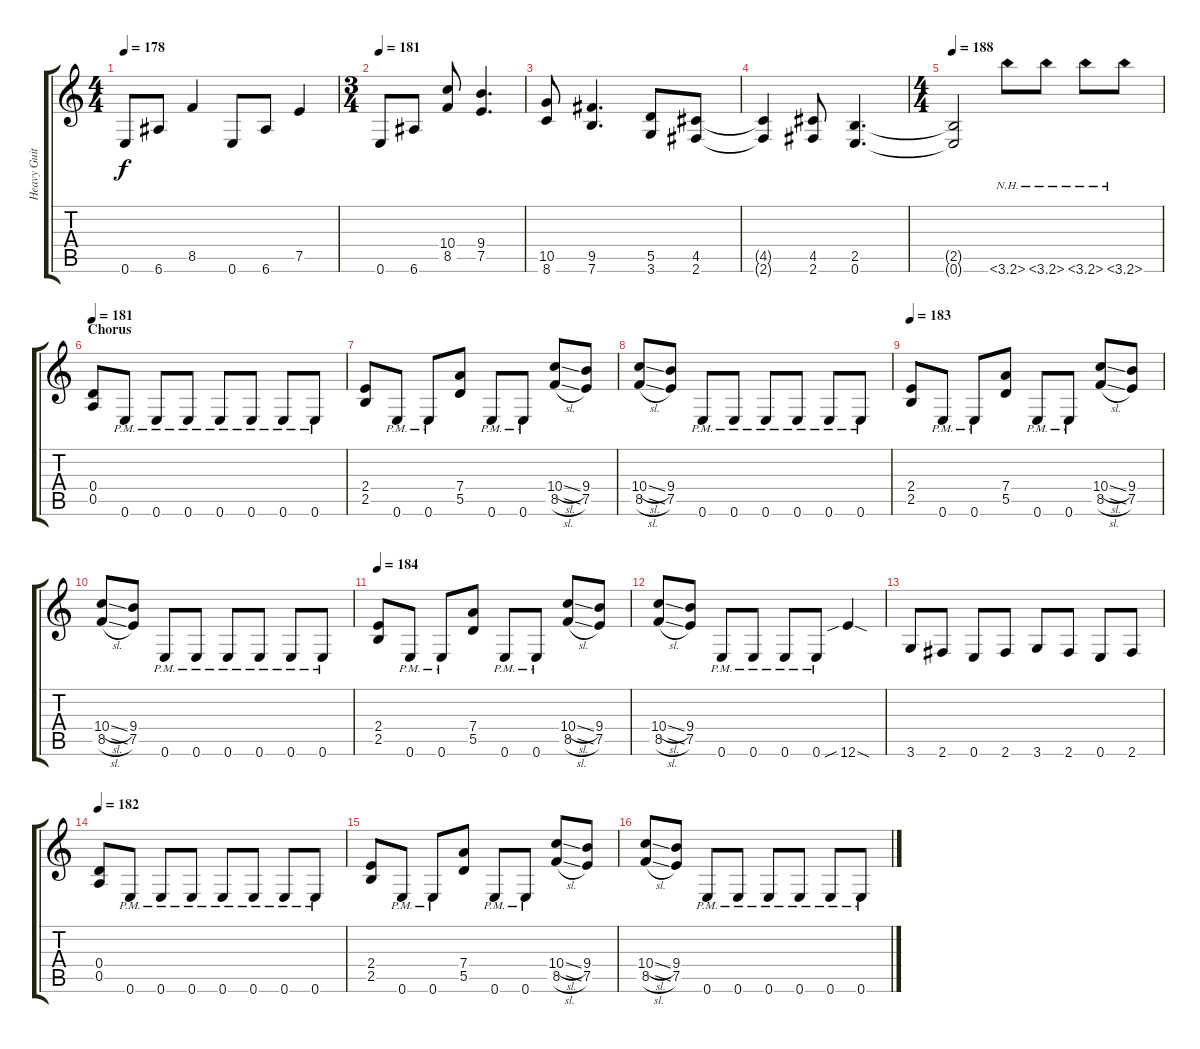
\track ("Heavy Guitar Left Channel" "Heavy Guit") {instrument distortionguitar}
\staff {score tabs}
\tuning (E4 B3 G3 D3 A2 E2) {hide}
\ts (4 4)
\tempo 178
\clef g2
\ks c
0.6.8{dy f} 6.6.8 8.5.4 0.6.8 6.6.8 7.5.4 |
\ts (3 4)
\tempo 181
0.6.8 6.6.8 (10.4 8.5).8 (9.4 7.5).4{d} |
(10.5 8.6).8 (9.5 7.6).4{d} (5.5 3.6).8 (4.5 2.6).8 |
(4.5{t} 2.6{t}).4 (4.5 2.6).8 (2.5 0.6).4{d} |
\ts (4 4)
\tempo 188
(2.5{t} 0.6{t}).2 3.6{nh}.8 3.6{nh}.8 3.6{nh}.8 3.6{nh}.8 |
\section ("" "Chorus")
\tempo 181
(0.4 0.5).8 0.6{pm}.8 0.6{pm}.8 0.6{pm}.8 0.6{pm}.8 0.6{pm}.8 0.6{pm}.8 0.6{pm}.8 |
(2.4 2.5).8 0.6{pm}.8 0.6{pm}.8 (7.4 5.5).8 0.6{pm}.8 0.6{pm}.8 (10.4{sl} 8.5{sl}).8 (9.4 7.5).8 |
(10.4{sl} 8.5{sl}).8 (9.4 7.5).8 0.6{pm}.8 0.6{pm}.8 0.6{pm}.8 0.6{pm}.8 0.6{pm}.8 0.6{pm}.8 |
\tempo 183
(2.4 2.5).8 0.6{pm}.8 0.6{pm}.8 (7.4 5.5).8 0.6{pm}.8 0.6{pm}.8 (10.4{sl} 8.5{sl}).8 (9.4 7.5).8 |
(10.4{sl} 8.5{sl}).8 (9.4 7.5).8 0.6{pm}.8 0.6{pm}.8 0.6{pm}.8 0.6{pm}.8 0.6{pm}.8 0.6{pm}.8 |
\tempo 184
(2.4 2.5).8 0.6{pm}.8 0.6{pm}.8 (7.4 5.5).8 0.6{pm}.8 0.6{pm}.8 (10.4{sl} 8.5{sl}).8 (9.4 7.5).8 |
(10.4{sl} 8.5{sl}).8 (9.4 7.5).8 0.6{pm}.8 0.6{pm}.8 0.6{pm}.8 0.6{pm}.8 12.6{sib sod}.4 |
3.6.8 2.6.8 0.6.8 2.6.8 3.6.8 2.6.8 0.6.8 2.6.8 |
\tempo 182
(0.4 0.5).8 0.6{pm}.8 0.6{pm}.8 0.6{pm}.8 0.6{pm}.8 0.6{pm}.8 0.6{pm}.8 0.6{pm}.8 |
(2.4 2.5).8 0.6{pm}.8 0.6{pm}.8 (7.4 5.5).8 0.6{pm}.8 0.6{pm}.8 (10.4{sl} 8.5{sl}).8 (9.4 7.5).8 |
(10.4{sl} 8.5{sl}).8 (9.4 7.5).8 0.6{pm}.8 0.6{pm}.8 0.6{pm}.8 0.6{pm}.8 0.6{pm}.8 0.6{pm}.8
